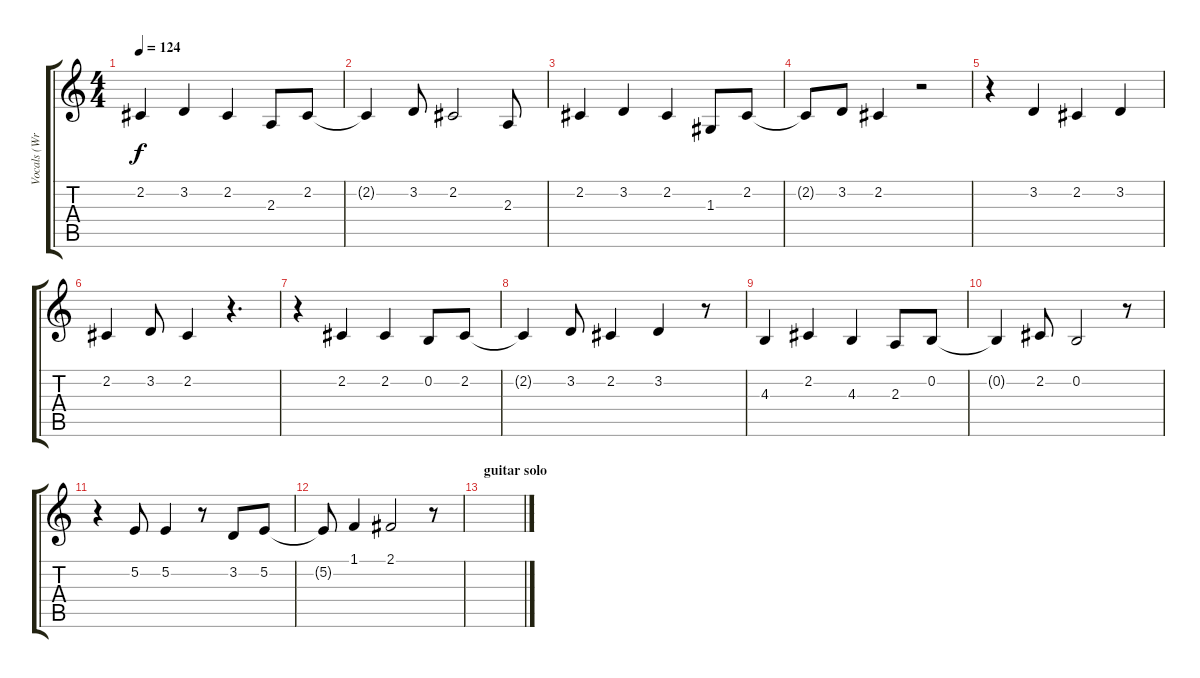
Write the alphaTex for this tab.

\track ("Vocals (Wright)" "Vocals (Wr") {instrument lead6voice}
\staff {score tabs}
\tuning (E4 B3 G3 D3 A2 E2) {hide}
\ts (4 4)
\tempo 124
\clef g2
\ks c
2.2.4{dy f} 3.2.4 2.2.4 2.3.8 2.2.8 |
2.2{t}.4 3.2.8 2.2.2 2.3.8 |
2.2.4 3.2.4 2.2.4 1.3.8 2.2.8 |
2.2{t}.8 3.2.8 2.2.4 r.2 |
r.4 3.2.4 2.2.4 3.2.4 |
2.2.4 3.2.8 2.2.4 r.4{d} |
r.4 2.2.4 2.2.4 0.2.8 2.2.8 |
2.2{t}.4 3.2.8 2.2.4 3.2.4 r.8 |
4.3.4 2.2.4 4.3.4 2.3.8 0.2.8 |
0.2{t}.4 2.2.8 0.2.2 r.8 |
r.4 5.2.8 5.2.4 r.8 3.2.8 5.2.8 |
5.2{t}.8 1.1.4 2.1.2 r.8 |
\section ("" "guitar solo")
